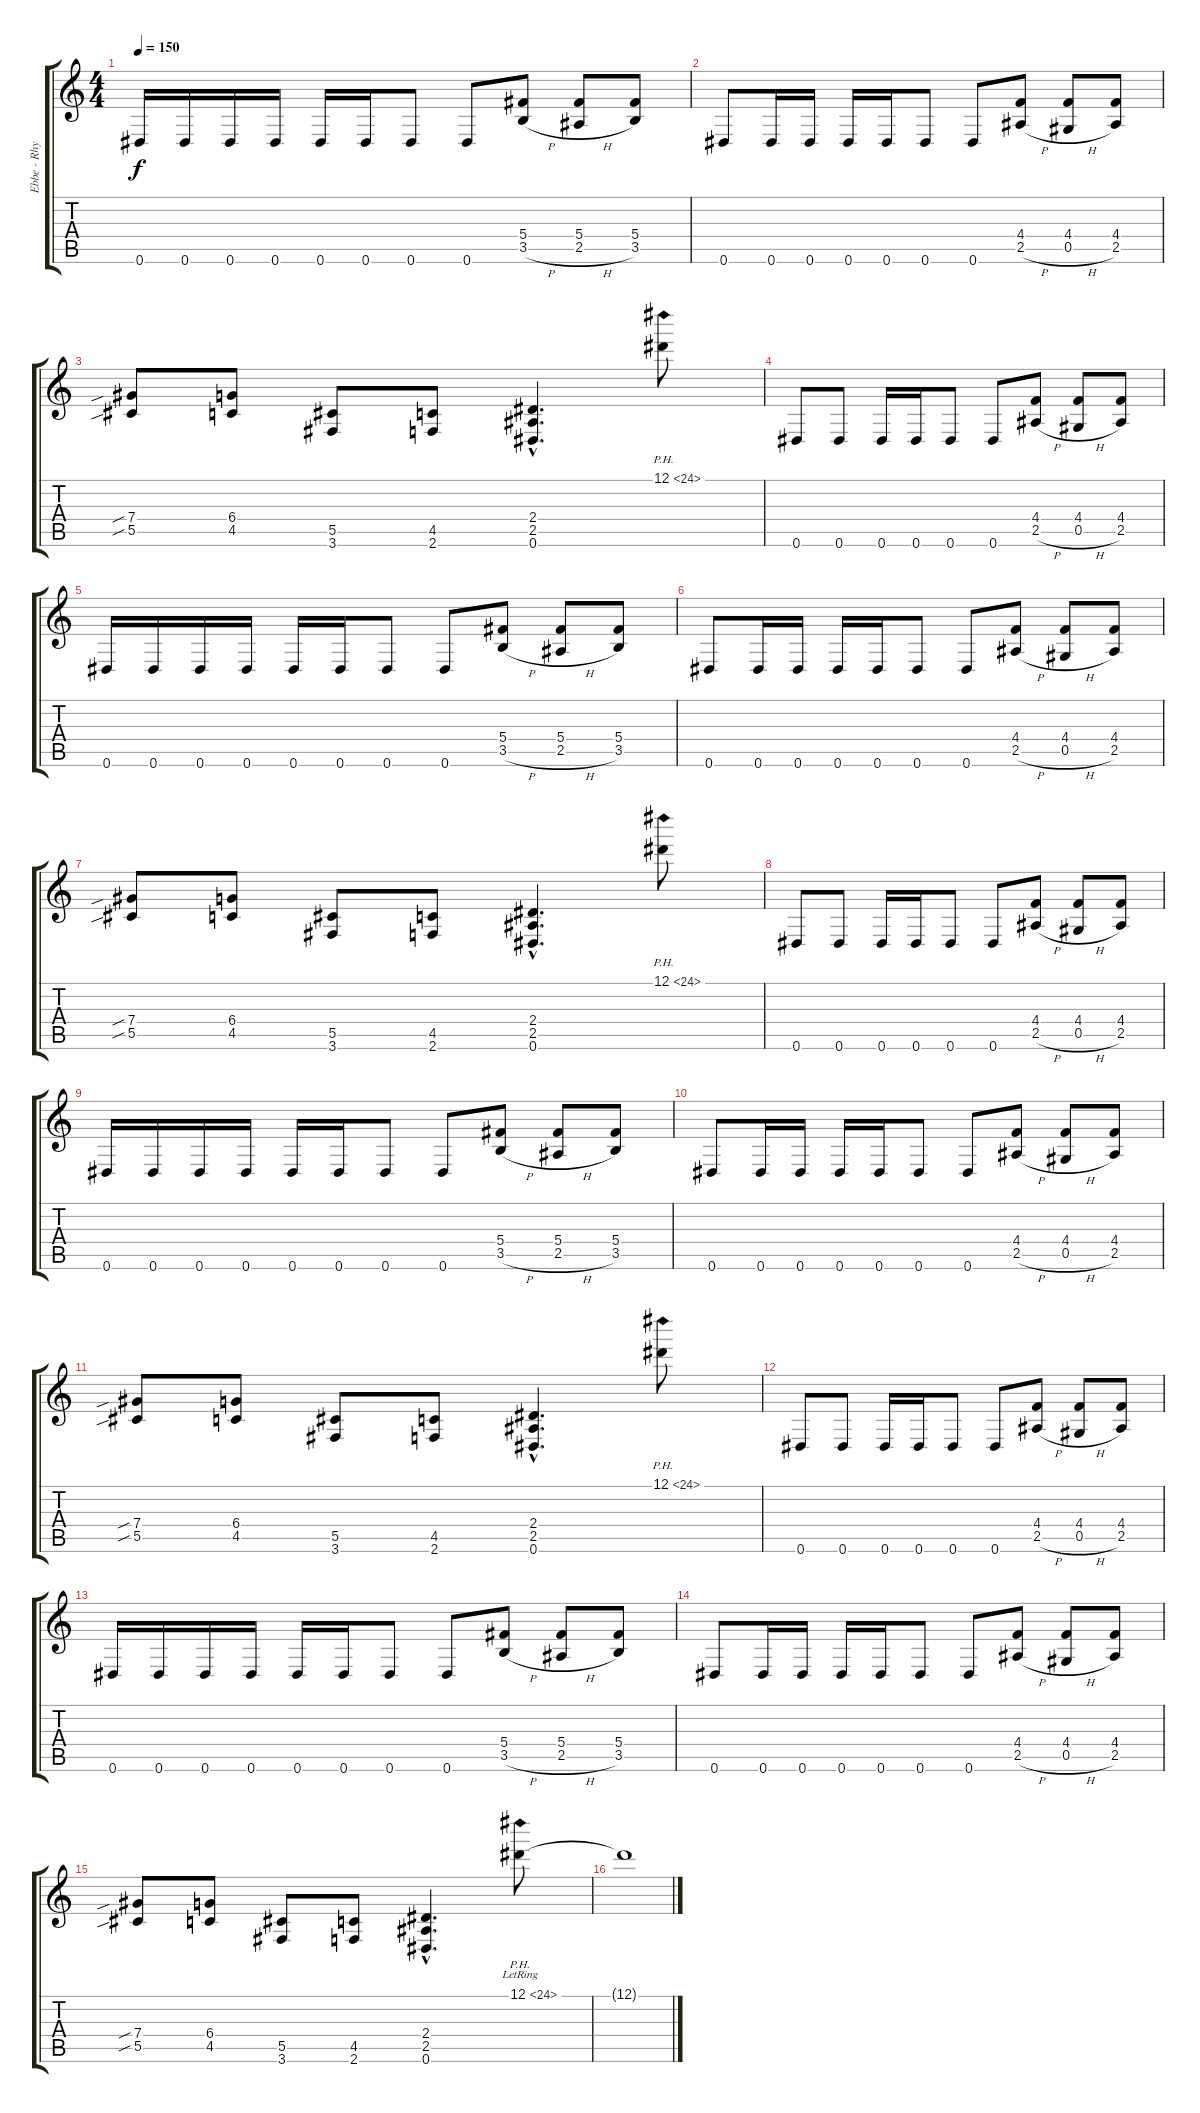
\track ("Ebbe - Rhytm/Lead" "Ebbe - Rhy") {instrument overdrivenguitar}
\staff {score tabs}
\tuning (Eb4 Bb3 Gb3 Db3 Ab2 Eb2) {hide}
\ts (4 4)
\tempo 150
\clef g2
\ks c
0.6.16{dy f} 0.6.16 0.6.16 0.6.16 0.6.16 0.6.16 0.6.8 0.6.8 (5.4 3.5{h}).8 (5.4 2.5{h}).8 (5.4 3.5).8 |
0.6.8 0.6.16 0.6.16 0.6.16 0.6.16 0.6.8 0.6.8 (4.4 2.5{h}).8 (4.4 0.5{h}).8 (4.4 2.5).8 |
(7.4{sib} 5.5{sib}).8 (6.4 4.5).8 (5.5 3.6).8 (4.5 2.6).8 (2.4{hac} 2.5{hac} 0.6{hac}).4{d} 12.1{ph 12}.8 |
0.6.8 0.6.8 0.6.16 0.6.16 0.6.8 0.6.8 (4.4 2.5{h}).8 (4.4 0.5{h}).8 (4.4 2.5).8 |
0.6.16 0.6.16 0.6.16 0.6.16 0.6.16 0.6.16 0.6.8 0.6.8 (5.4 3.5{h}).8 (5.4 2.5{h}).8 (5.4 3.5).8 |
0.6.8 0.6.16 0.6.16 0.6.16 0.6.16 0.6.8 0.6.8 (4.4 2.5{h}).8 (4.4 0.5{h}).8 (4.4 2.5).8 |
(7.4{sib} 5.5{sib}).8 (6.4 4.5).8 (5.5 3.6).8 (4.5 2.6).8 (2.4{hac} 2.5{hac} 0.6{hac}).4{d} 12.1{ph 12}.8 |
0.6.8 0.6.8 0.6.16 0.6.16 0.6.8 0.6.8 (4.4 2.5{h}).8 (4.4 0.5{h}).8 (4.4 2.5).8 |
0.6.16 0.6.16 0.6.16 0.6.16 0.6.16 0.6.16 0.6.8 0.6.8 (5.4 3.5{h}).8 (5.4 2.5{h}).8 (5.4 3.5).8 |
0.6.8 0.6.16 0.6.16 0.6.16 0.6.16 0.6.8 0.6.8 (4.4 2.5{h}).8 (4.4 0.5{h}).8 (4.4 2.5).8 |
(7.4{sib} 5.5{sib}).8 (6.4 4.5).8 (5.5 3.6).8 (4.5 2.6).8 (2.4{hac} 2.5{hac} 0.6{hac}).4{d} 12.1{ph 12}.8 |
0.6.8 0.6.8 0.6.16 0.6.16 0.6.8 0.6.8 (4.4 2.5{h}).8 (4.4 0.5{h}).8 (4.4 2.5).8 |
0.6.16 0.6.16 0.6.16 0.6.16 0.6.16 0.6.16 0.6.8 0.6.8 (5.4 3.5{h}).8 (5.4 2.5{h}).8 (5.4 3.5).8 |
0.6.8 0.6.16 0.6.16 0.6.16 0.6.16 0.6.8 0.6.8 (4.4 2.5{h}).8 (4.4 0.5{h}).8 (4.4 2.5).8 |
(7.4{sib} 5.5{sib}).8 (6.4 4.5).8 (5.5 3.6).8 (4.5 2.6).8 (2.4{hac} 2.5{hac} 0.6{hac}).4{d} 12.1{ph 12 lr}.8 |
12.1{t}.1
